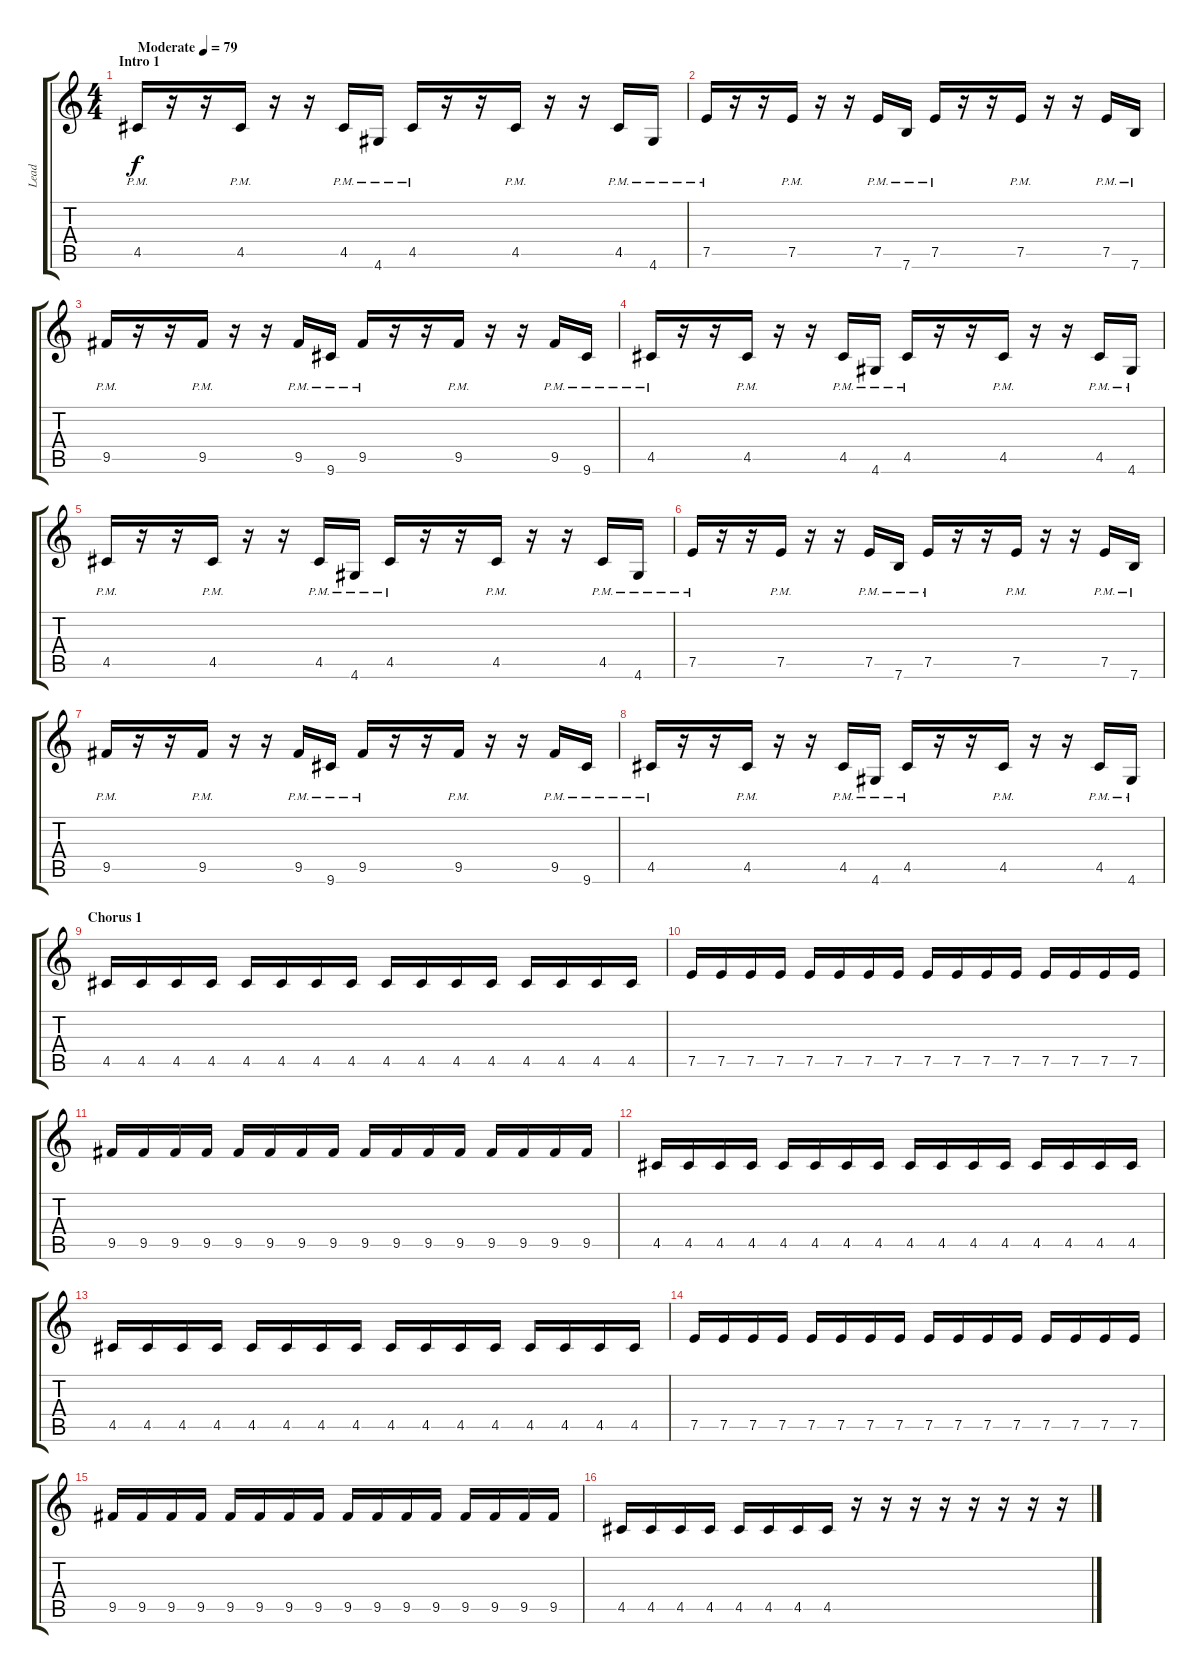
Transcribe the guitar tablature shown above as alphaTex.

\track ("Lead" "Lead") {instrument acousticguitarsteel}
\staff {score tabs}
\tuning (E4 B3 G3 D3 A2 E2) {hide}
\ts (4 4)
\section ("" "Intro 1")
\tempo (79 "Moderate")
\clef g2
\ks c
4.5{pm}.16{dy f instrument acousticguitarsteel} r.16 r.16 4.5{pm}.16 r.16 r.16 4.5{pm}.16 4.6{pm}.16 4.5{pm}.16 r.16 r.16 4.5{pm}.16 r.16 r.16 4.5{pm}.16 4.6{pm}.16 |
7.5{pm}.16 r.16 r.16 7.5{pm}.16 r.16 r.16 7.5{pm}.16 7.6{pm}.16 7.5{pm}.16 r.16 r.16 7.5{pm}.16 r.16 r.16 7.5{pm}.16 7.6{pm}.16 |
9.5{pm}.16 r.16 r.16 9.5{pm}.16 r.16 r.16 9.5{pm}.16 9.6{pm}.16 9.5{pm}.16 r.16 r.16 9.5{pm}.16 r.16 r.16 9.5{pm}.16 9.6{pm}.16 |
4.5{pm}.16 r.16 r.16 4.5{pm}.16 r.16 r.16 4.5{pm}.16 4.6{pm}.16 4.5{pm}.16 r.16 r.16 4.5{pm}.16 r.16 r.16 4.5{pm}.16 4.6{pm}.16 |
4.5{pm}.16 r.16 r.16 4.5{pm}.16 r.16 r.16 4.5{pm}.16 4.6{pm}.16 4.5{pm}.16 r.16 r.16 4.5{pm}.16 r.16 r.16 4.5{pm}.16 4.6{pm}.16 |
7.5{pm}.16 r.16 r.16 7.5{pm}.16 r.16 r.16 7.5{pm}.16 7.6{pm}.16 7.5{pm}.16 r.16 r.16 7.5{pm}.16 r.16 r.16 7.5{pm}.16 7.6{pm}.16 |
9.5{pm}.16 r.16 r.16 9.5{pm}.16 r.16 r.16 9.5{pm}.16 9.6{pm}.16 9.5{pm}.16 r.16 r.16 9.5{pm}.16 r.16 r.16 9.5{pm}.16 9.6{pm}.16 |
4.5{pm}.16 r.16 r.16 4.5{pm}.16 r.16 r.16 4.5{pm}.16 4.6{pm}.16 4.5{pm}.16 r.16 r.16 4.5{pm}.16 r.16 r.16 4.5{pm}.16 4.6{pm}.16 |
\section ("" "Chorus 1")
4.5.16 4.5.16 4.5.16 4.5.16 4.5.16 4.5.16 4.5.16 4.5.16 4.5.16 4.5.16 4.5.16 4.5.16 4.5.16 4.5.16 4.5.16 4.5.16 |
7.5.16 7.5.16 7.5.16 7.5.16 7.5.16 7.5.16 7.5.16 7.5.16 7.5.16 7.5.16 7.5.16 7.5.16 7.5.16 7.5.16 7.5.16 7.5.16 |
9.5.16 9.5.16 9.5.16 9.5.16 9.5.16 9.5.16 9.5.16 9.5.16 9.5.16 9.5.16 9.5.16 9.5.16 9.5.16 9.5.16 9.5.16 9.5.16 |
4.5.16 4.5.16 4.5.16 4.5.16 4.5.16 4.5.16 4.5.16 4.5.16 4.5.16 4.5.16 4.5.16 4.5.16 4.5.16 4.5.16 4.5.16 4.5.16 |
4.5.16 4.5.16 4.5.16 4.5.16 4.5.16 4.5.16 4.5.16 4.5.16 4.5.16 4.5.16 4.5.16 4.5.16 4.5.16 4.5.16 4.5.16 4.5.16 |
7.5.16 7.5.16 7.5.16 7.5.16 7.5.16 7.5.16 7.5.16 7.5.16 7.5.16 7.5.16 7.5.16 7.5.16 7.5.16 7.5.16 7.5.16 7.5.16 |
9.5.16 9.5.16 9.5.16 9.5.16 9.5.16 9.5.16 9.5.16 9.5.16 9.5.16 9.5.16 9.5.16 9.5.16 9.5.16 9.5.16 9.5.16 9.5.16 |
4.5.16 4.5.16 4.5.16 4.5.16 4.5.16 4.5.16 4.5.16 4.5.16 r.16 r.16 r.16 r.16 r.16 r.16 r.16 r.16
